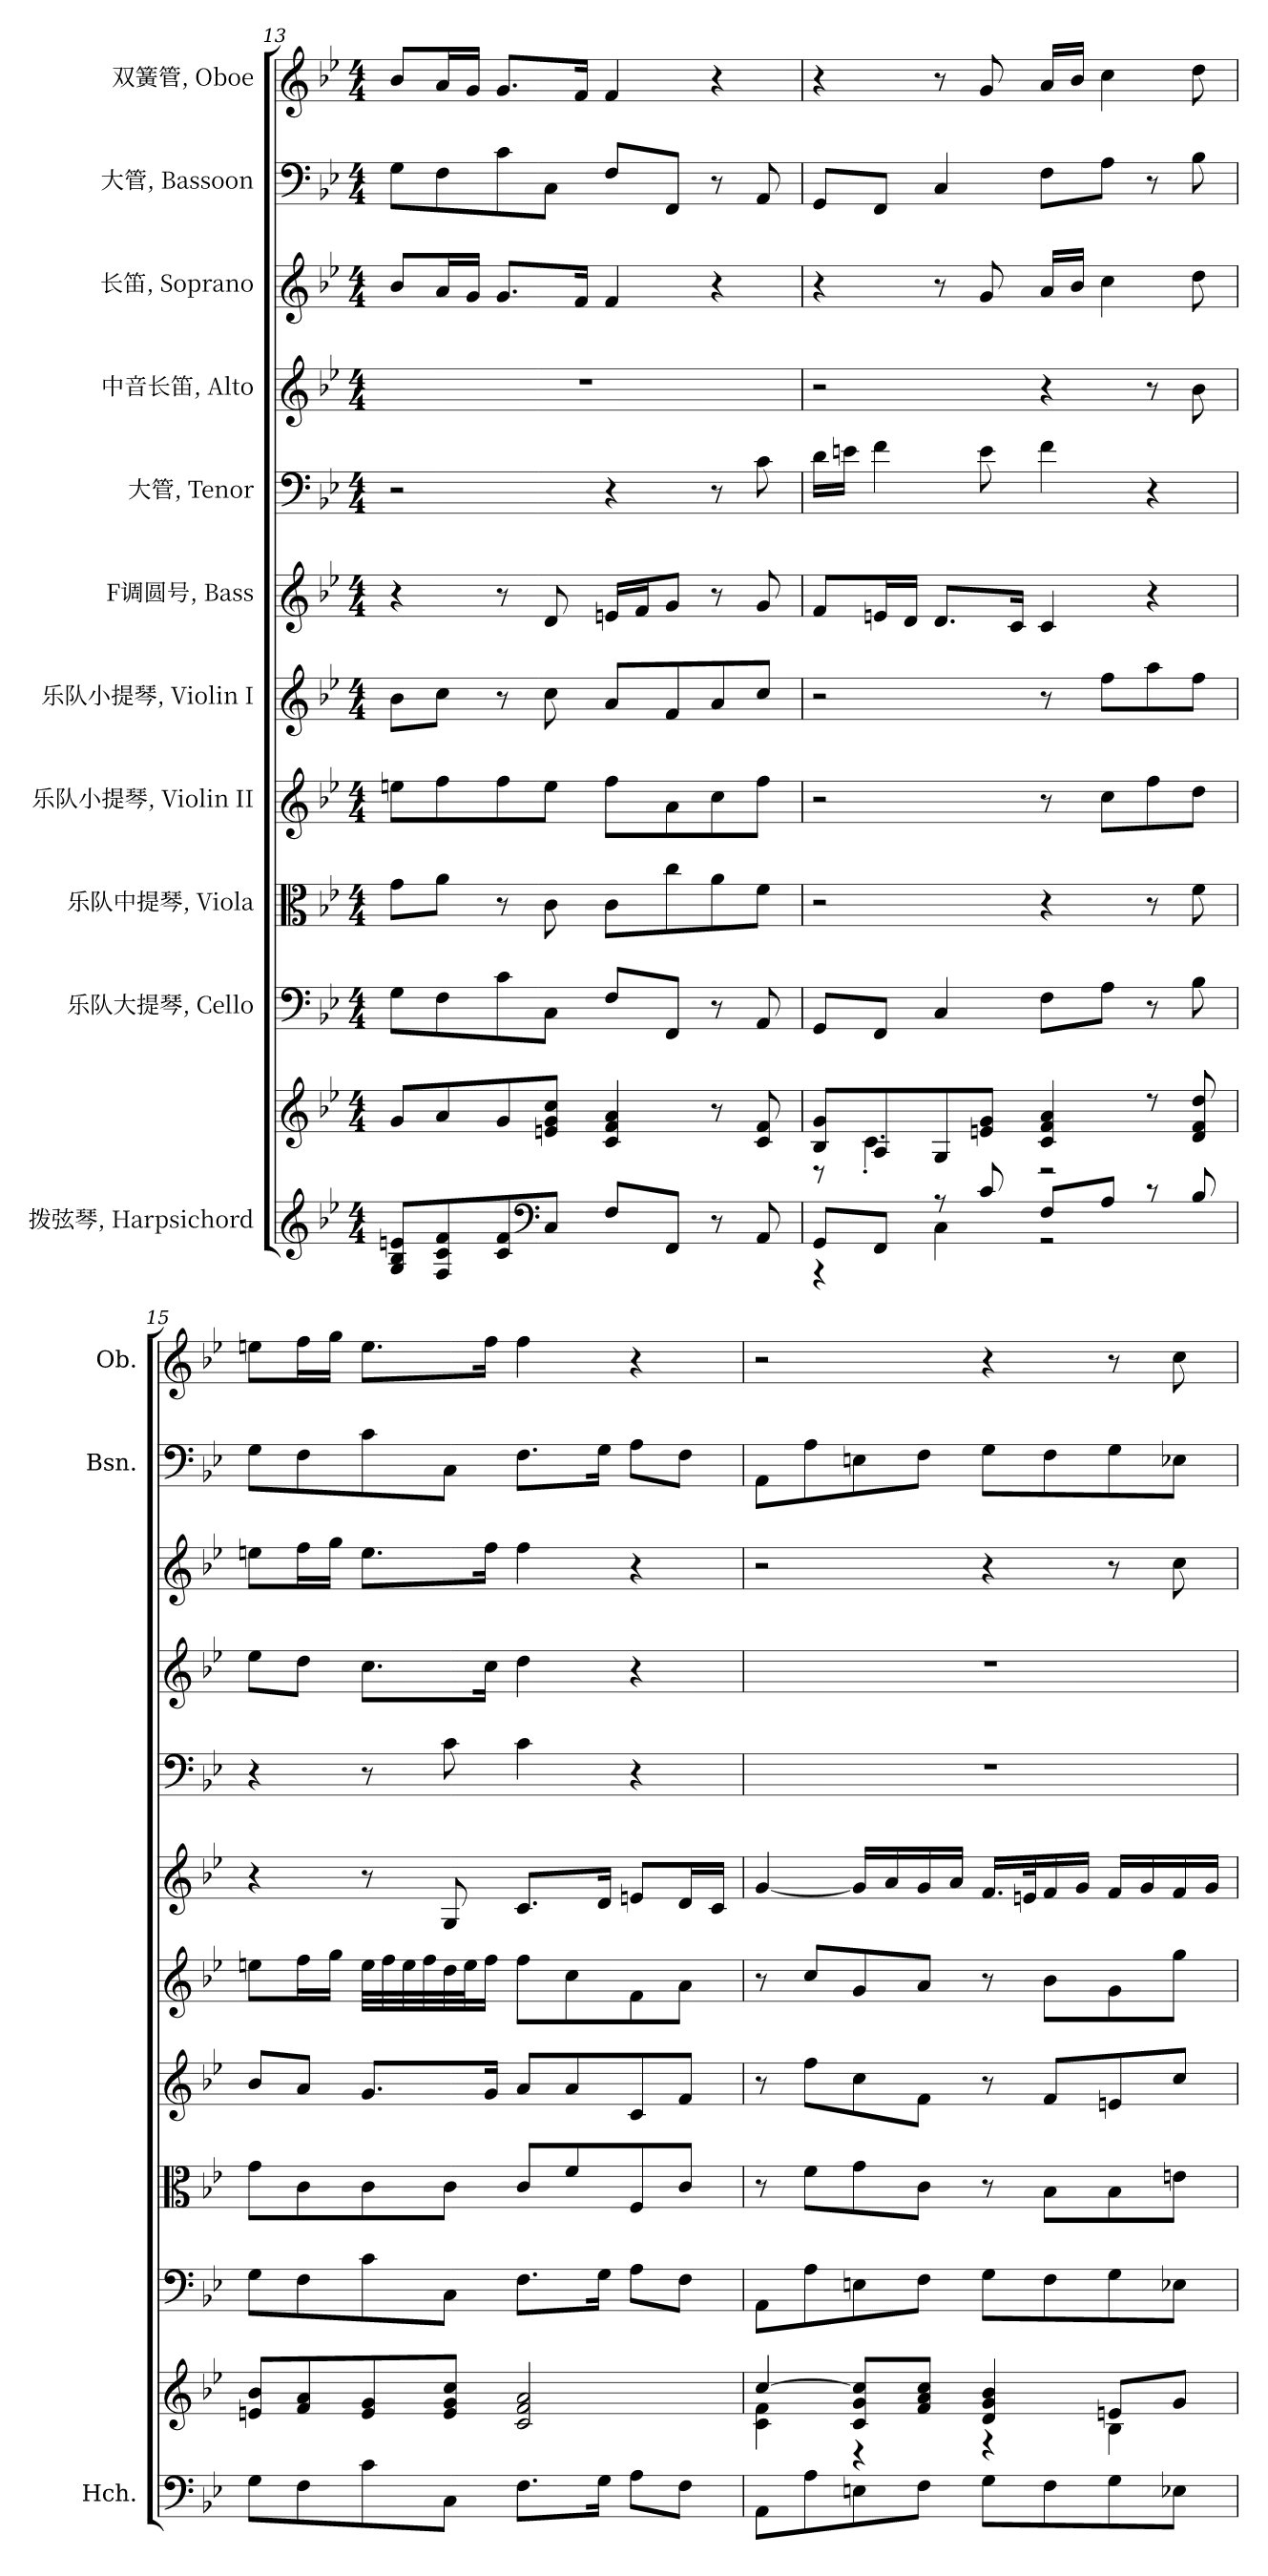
**kern	**kern	**kern	**kern	**kern	**kern	**kern	**kern	**kern	**kern	**kern	**kern
*part11	*part11	*part10	*part9	*part8	*part7	*part6	*part5	*part4	*part3	*part2	*part1
*staff12	*staff11	*staff10	*staff9	*staff8	*staff7	*staff6	*staff5	*staff4	*staff3	*staff2	*staff1
*I"拨弦琴, Harpsichord	*	*I"乐队大提琴, Cello	*I"乐队中提琴, Viola	*I"乐队小提琴, Violin II	*I"乐队小提琴, Violin I	*I"F调圆号, Bass	*I"大管, Tenor	*I"中音长笛, Alto	*I"长笛, Soprano	*I"大管, Bassoon	*I"双簧管, Oboe
*I'Hch.	*	*	*	*	*	*	*	*	*	*I'Bsn.	*I'Ob.
*clefG2	*clefG2	*clefF4	*clefC3	*clefG2	*clefG2	*clefG2	*clefF4	*clefG2	*clefG2	*clefF4	*clefG2
*	*	*	*	*	*	*ITrd4c7	*	*ITrd3c5	*	*	*
*k[b-e-]	*k[b-e-]	*k[b-e-]	*k[b-e-]	*k[b-e-]	*k[b-e-]	*k[b-e-a-]	*k[b-e-]	*k[b-]	*k[b-e-]	*k[b-e-]	*k[b-e-]
*M4/4	*M4/4	*M4/4	*M4/4	*M4/4	*M4/4	*M4/4	*M4/4	*M4/4	*M4/4	*M4/4	*M4/4
=13	=13	=13	=13	=13	=13	=13	=13	=13	=13	=13	=13
8G/ 8B-/ 8en/L	8g/L	8G\L	8g\L	8een\L	8b-\L	4r	2r	1r	8b-/L	8G\L	8b-/L
8F/ 8c/ 8f/	8a/	8F\	8a\J	8ff\	8cc\J	.	.	.	16a/L	8F\	16a/L
.	.	.	.	.	.	.	.	.	16g/JJ	.	16g/JJ
8c/ 8f/	8g/	8c\	8r	8ff\	8r	8r	.	.	8.g/L	8c\	8.g/L
*clefF4	*	*	*	*	*	*	*	*	*	*	*
8C/J	8en/ 8g/ 8cc/J	8C\J	8c\	8ee\J	8cc\	8G/	.	.	.	8C\J	.
.	.	.	.	.	.	.	.	.	16f/Jk	.	16f/Jk
8F/L	4c/ 4f/ 4a/	8F/L	8c\L	8ff\L	8a/L	16An/LL	4r	.	4f/	8F/L	4f/
.	.	.	.	.	.	16B-/J	.	.	.	.	.
8FF/J	.	8FF/J	8cc\	8a\	8f/	8c/J	.	.	.	8FF/J	.
8r	8r	8r	8a\	8cc\	8a/	8r	8r	.	4r	8r	4r
8AA/	8c/ 8f/	8AA/	8f\J	8ff\J	8cc/J	8c/	8c\	.	.	8AA/	.
=14	=14	=14	=14	=14	=14	=14	=14	=14	=14	=14	=14
*^	*^	*	*	*	*	*	*	*	*	*	*
8GG/L	4r	8B-/ 8g/L	8r	8GG/L	2r	2r	2r	8B-/L	16d\LL	2r	4r	8GG/L	4r
.	.	.	.	.	.	.	.	.	16en\JJ	.	.	.	.
8FF/J	.	8A/	4.c'\	8FF/J	.	.	.	16An/L	4f\	.	.	8FF/J	.
.	.	.	.	.	.	.	.	16G/JJ	.	.	.	.	.
8r	4C\	8G/	.	4C/	.	.	.	8.G/L	.	.	8r	4C/	8r
8c/	.	8en/ 8g/J	.	.	.	.	.	.	8e\	.	8g/	.	8g/
.	.	.	.	.	.	.	.	16F/Jk	.	.	.	.	.
8F/L	2r	4c/ 4f/ 4a/	2r	8F\L	4r	8r	8r	4F/	4f\	4r	16a/LL	8F\L	16a/LL
.	.	.	.	.	.	.	.	.	.	.	16b-/JJ	.	16b-/JJ
8A/J	.	.	.	8A\J	.	8cc\L	8ff\L	.	.	.	4cc\	8A\J	4cc\
8r	.	8r	.	8r	8r	8ff\	8aa\	4r	4r	8r	.	8r	.
8B-/	.	8d/ 8f/ 8dd/	.	8B-\	8f\	8dd\J	8ff\J	.	.	8f\	8dd\	8B-\	8dd\
*v	*v	*	*	*	*	*	*	*	*	*	*	*	*
*	*v	*v	*	*	*	*	*	*	*	*	*	*
!!LO:PB:g=z
=15	=15	=15	=15	=15	=15	=15	=15	=15	=15	=15	=15
8G\L	8en/ 8b-/L	8G\L	8g\L	8b-/L	8een\L	4r	4r	8b-\L	8een\L	8G\L	8een\L
8F\	8f/ 8a/	8F\	8c\	8a/J	16ff\L	.	.	8a\J	16ff\L	8F\	16ff\L
.	.	.	.	.	16gg\JJ	.	.	.	16gg\JJ	.	16gg\JJ
8c\	8e/ 8g/	8c\	8c\	8.g/L	32ee\LLL	8r	8r	8.g\L	8.ee\L	8c\	8.ee\L
.	.	.	.	.	32ff\	.	.	.	.	.	.
.	.	.	.	.	32ee\	.	.	.	.	.	.
.	.	.	.	.	32ff\	.	.	.	.	.	.
8C\J	8e/ 8g/ 8cc/J	8C\J	8c\J	.	32dd\	8C/	8c\	.	.	8C\J	.
.	.	.	.	.	32ee\J	.	.	.	.	.	.
.	.	.	.	16g/Jk	16ff\JJ	.	.	16g\Jk	16ff\Jk	.	16ff\Jk
8.F\L	2c/ 2f/ 2a/	8.F\L	8c/L	8a/L	8ff\L	8.F/L	4c\	4a\	4ff\	8.F\L	4ff\
.	.	.	8f/	8a/	8cc\	.	.	.	.	.	.
16G\Jk	.	16G\Jk	.	.	.	16G/Jk	.	.	.	16G\Jk	.
8A\L	.	8A\L	8F/	8c/	8f\	8An/L	4r	4r	4r	8A\L	4r
8F\J	.	8F\J	8c/J	8f/J	8a\J	16G/L	.	.	.	8F\J	.
.	.	.	.	.	.	16F/JJ	.	.	.	.	.
=16	=16	=16	=16	=16	=16	=16	=16	=16	=16	=16	=16
*	*^	*	*	*	*	*	*	*	*	*	*
8AA\L	[4cc/	4c\ 4f\	8AA\L	8r	8r	8r	[4c/	1r	1r	2r	8AA\L	2r
8A\	.	.	8A\	8f\L	8ff\L	8cc/L	.	.	.	.	8A\	.
8En\	8c/ 8g/ 8cc/]L	4r	8En\	8g\	8cc\	8g/	16c/LL]	.	.	.	8En\	.
.	.	.	.	.	.	.	16d/	.	.	.	.	.
8F\J	8f/ 8a/ 8cc/J	.	8F\J	8c\J	8f\J	8a/J	16c/	.	.	.	8F\J	.
.	.	.	.	.	.	.	16d/JJ	.	.	.	.	.
8G\L	4d/ 4g/ 4b-/	4r	8G\L	8r	8r	8r	16.B-/LL	.	.	4r	8G\L	4r
.	.	.	.	.	.	.	32An/K	.	.	.	.	.
8F\	.	.	8F\	8B-\L	8f/L	8b-\L	16B-/	.	.	.	8F\	.
.	.	.	.	.	.	.	16c/JJ	.	.	.	.	.
8G\	8en/L	4B-\	8G\	8B-\	8en/	8g\	16B-/LL	.	.	8r	8G\	8r
.	.	.	.	.	.	.	16c/	.	.	.	.	.
8E-X\J	8g/J	.	8E-X\J	8en\J	8cc/J	8gg\J	16B-/	.	.	8cc\	8E-X\J	8cc\
.	.	.	.	.	.	.	16c/JJ	.	.	.	.	.
*	*v	*v	*	*	*	*	*	*	*	*	*	*
=	=	=	=	=	=	=	=	=	=	=	=
*-	*-	*-	*-	*-	*-	*-	*-	*-	*-	*-	*-
